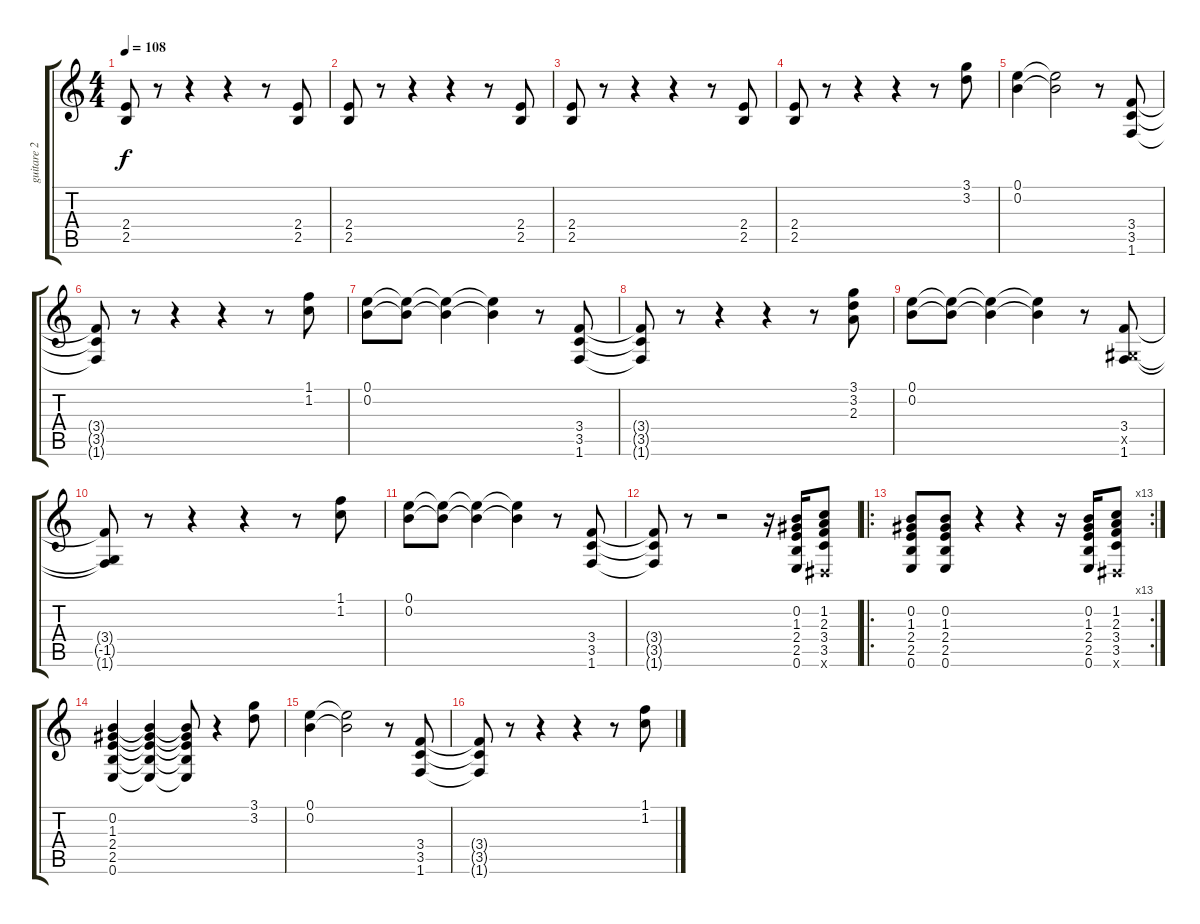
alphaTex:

\track ("guitare 2" "guitare 2") {instrument distortionguitar}
\staff {score tabs}
\tuning (E4 B3 G3 D3 A2 E2) {hide}
\ts (4 4)
\tempo 108
\clef g2
\ks c
(2.4 2.5).8{dy f instrument distortionguitar} r.8 r.4 r.4 r.8 (2.4 2.5).8 |
(2.4 2.5).8 r.8 r.4 r.4 r.8 (2.4 2.5).8 |
(2.4 2.5).8 r.8 r.4 r.4 r.8 (2.4 2.5).8 |
(2.4 2.5).8 r.8 r.4 r.4 r.8 (3.1 3.2).8 |
(0.1 0.2).4 (0.1{t} 0.2{t}).2 r.8 (3.4 3.5 1.6).8 |
(3.4{t} 3.5{t} 1.6{t}).8 r.8 r.4 r.4 r.8 (1.1 1.2).8 |
(0.1 0.2).8 (0.1{t} 0.2{t}).8 (0.1{t} 0.2{t}).4 (0.1{t} 0.2{t}).4 r.8 (3.4 3.5 1.6).8 |
(3.4{t} 3.5{t} 1.6{t}).8 r.8 r.4 r.4 r.8 (3.1 3.2 2.3).8 |
(0.1 0.2).8 (0.1{t} 0.2{t}).8 (0.1{t} 0.2{t}).4 (0.1{t} 0.2{t}).4 r.8 (3.4 -1.5{x} 1.6).8 |
(3.4{t} -1.5{t} 1.6{t}).8 r.8 r.4 r.4 r.8 (1.1 1.2).8 |
(0.1 0.2).8 (0.1{t} 0.2{t}).8 (0.1{t} 0.2{t}).4 (0.1{t} 0.2{t}).4 r.8 (3.4 3.5 1.6).8 |
(3.4{t} 3.5{t} 1.6{t}).8 r.8 r.2 r.16 (0.2 1.3 2.4 2.5 0.6).16 (1.2 2.3 3.4 3.5 -1.6{x}).8 |
\ro
\rc 13
(0.2 1.3 2.4 2.5 0.6).8 (0.2 1.3 2.4 2.5 0.6).8 r.4 r.4 r.16 (0.2 1.3 2.4 2.5 0.6).16 (1.2 2.3 3.4 3.5 -1.6{x}).8 |
(0.2 1.3 2.4 2.5 0.6).4 (0.2{t} 1.3{t} 2.4{t} 2.5{t} 0.6{t}).4 (0.2{t} 1.3{t} 2.4{t} 2.5{t} 0.6{t}).8 r.4 (3.1 3.2).8 |
(0.1 0.2).4 (0.1{t} 0.2{t}).2 r.8 (3.4 3.5 1.6).8 |
(3.4{t} 3.5{t} 1.6{t}).8 r.8 r.4 r.4 r.8 (1.1 1.2).8
